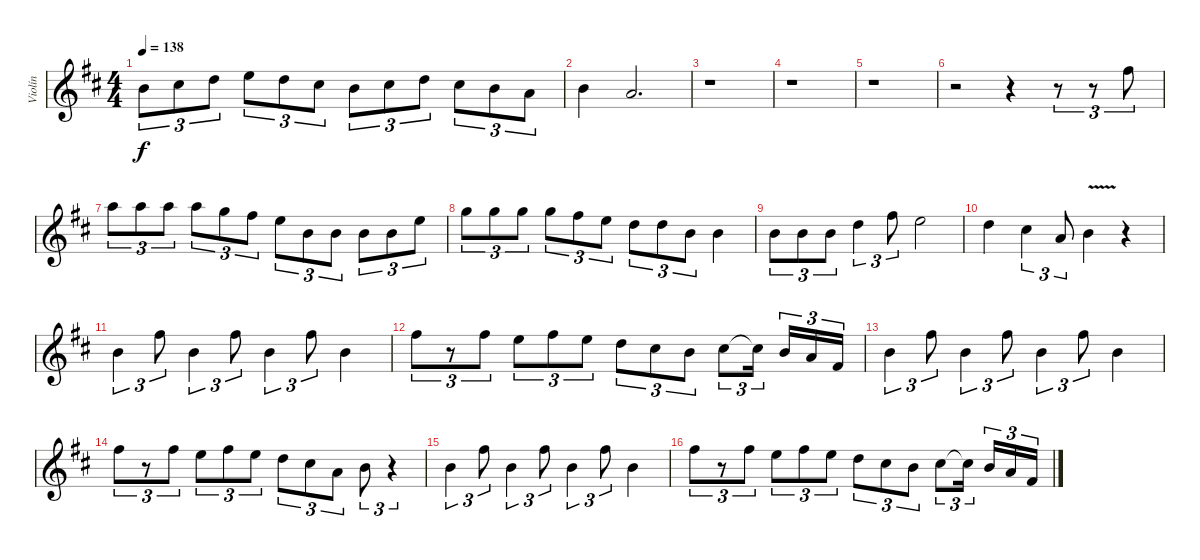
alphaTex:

\track ("Violín" "Violín") {instrument violin}
\staff {score}
\tuning (E4 B3 G3 D3 A2 E2) {hide}
\ts (4 4)
\tempo 138
\clef g2
\ks d
12.2.8{tu (3 2) dy f} 14.2.8{tu (3 2)} 15.2.8{tu (3 2)} 12.1.8{tu (3 2)} 15.2.8{tu (3 2)} 14.2.8{tu (3 2)} 12.2.8{tu (3 2)} 14.2.8{tu (3 2)} 15.2.8{tu (3 2)} 14.2.8{tu (3 2)} 12.2.8{tu (3 2)} 14.3.8{tu (3 2)} |
12.2.4 14.3.2{d} |
r.1 |
r.1 |
r.1 |
r.2 r.4 r.8{tu (3 2)} r.8{tu (3 2)} 14.1.8{tu (3 2)} |
17.1.8{tu (3 2)} 17.1.8{tu (3 2)} 17.1.8{tu (3 2)} 17.1.8{tu (3 2)} 15.1.8{tu (3 2)} 14.1.8{tu (3 2)} 12.1.8{tu (3 2)} 12.2.8{tu (3 2)} 12.2.8{tu (3 2)} 12.2.8{tu (3 2)} 12.2.8{tu (3 2)} 12.1.8{tu (3 2)} |
15.1.8{tu (3 2)} 15.1.8{tu (3 2)} 15.1.8{tu (3 2)} 15.1.8{tu (3 2)} 14.1.8{tu (3 2)} 12.1.8{tu (3 2)} 10.1.8{tu (3 2)} 10.1.8{tu (3 2)} 12.2.8{tu (3 2)} 12.2.4 |
12.2.8{tu (3 2)} 12.2.8{tu (3 2)} 12.2.8{tu (3 2)} 10.1.4{tu (3 2)} 14.1.8{tu (3 2)} 12.1.2 |
10.1.4 14.2.4{tu (3 2)} 10.2.8{tu (3 2)} 12.2{v}.4 r.4 |
12.2.4{tu (3 2)} 14.1.8{tu (3 2)} 12.2.4{tu (3 2)} 14.1.8{tu (3 2)} 12.2.4{tu (3 2)} 14.1.8{tu (3 2)} 12.2.4 |
14.1.8{tu (3 2)} r.8{tu (3 2)} 14.1.8{tu (3 2)} 12.1.8{tu (3 2)} 14.1.8{tu (3 2)} 12.1.8{tu (3 2)} 15.2.8{tu (3 2)} 14.2.8{tu (3 2)} 12.2.8{tu (3 2)} 14.2.8{tu (3 2)} 14.2{t}.16{tu (3 2) beam splitsecondary} 12.2.16{tu (3 2)} 10.2.16{tu (3 2)} 11.3.16{tu (3 2)} |
12.2.4{tu (3 2)} 14.1.8{tu (3 2)} 12.2.4{tu (3 2)} 14.1.8{tu (3 2)} 12.2.4{tu (3 2)} 14.1.8{tu (3 2)} 12.2.4 |
14.1.8{tu (3 2)} r.8{tu (3 2)} 14.1.8{tu (3 2)} 12.1.8{tu (3 2)} 14.1.8{tu (3 2)} 12.1.8{tu (3 2)} 15.2.8{tu (3 2)} 14.2.8{tu (3 2)} 10.2.8{tu (3 2)} 12.2.8{tu (3 2)} r.4{tu (3 2)} |
12.2.4{tu (3 2)} 14.1.8{tu (3 2)} 12.2.4{tu (3 2)} 14.1.8{tu (3 2)} 12.2.4{tu (3 2)} 14.1.8{tu (3 2)} 12.2.4 |
14.1.8{tu (3 2)} r.8{tu (3 2)} 14.1.8{tu (3 2)} 12.1.8{tu (3 2)} 14.1.8{tu (3 2)} 12.1.8{tu (3 2)} 15.2.8{tu (3 2)} 14.2.8{tu (3 2)} 12.2.8{tu (3 2)} 14.2.8{tu (3 2)} 14.2{t}.16{tu (3 2) beam splitsecondary} 12.2.16{tu (3 2)} 10.2.16{tu (3 2)} 11.3.16{tu (3 2)}
